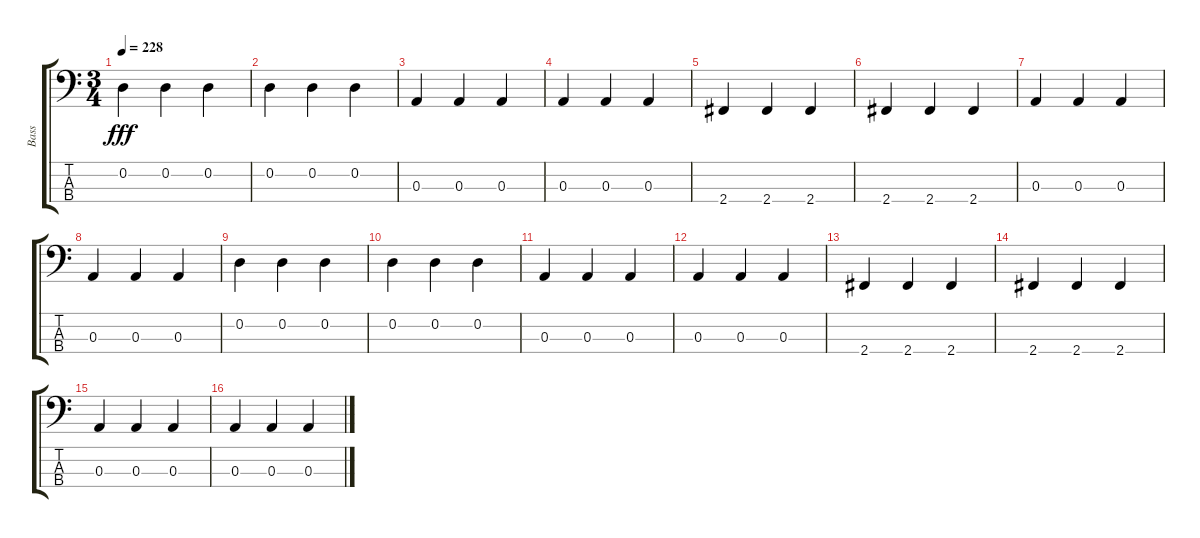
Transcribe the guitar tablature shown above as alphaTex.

\track ("Bass" "Bass") {instrument electricbassfinger}
\staff {score tabs}
\tuning (G2 D2 A1 E1) {hide}
\ts (3 4)
\tempo 228
\clef f4
\ks c
0.2.4{dy fff} 0.2.4 0.2.4 |
0.2.4 0.2.4 0.2.4 |
0.3.4 0.3.4 0.3.4 |
0.3.4 0.3.4 0.3.4 |
2.4.4 2.4.4 2.4.4 |
2.4.4 2.4.4 2.4.4 |
0.3.4 0.3.4 0.3.4 |
0.3.4 0.3.4 0.3.4 |
0.2.4 0.2.4 0.2.4 |
0.2.4 0.2.4 0.2.4 |
0.3.4 0.3.4 0.3.4 |
0.3.4 0.3.4 0.3.4 |
2.4.4 2.4.4 2.4.4 |
2.4.4 2.4.4 2.4.4 |
0.3.4 0.3.4 0.3.4 |
0.3.4 0.3.4 0.3.4
